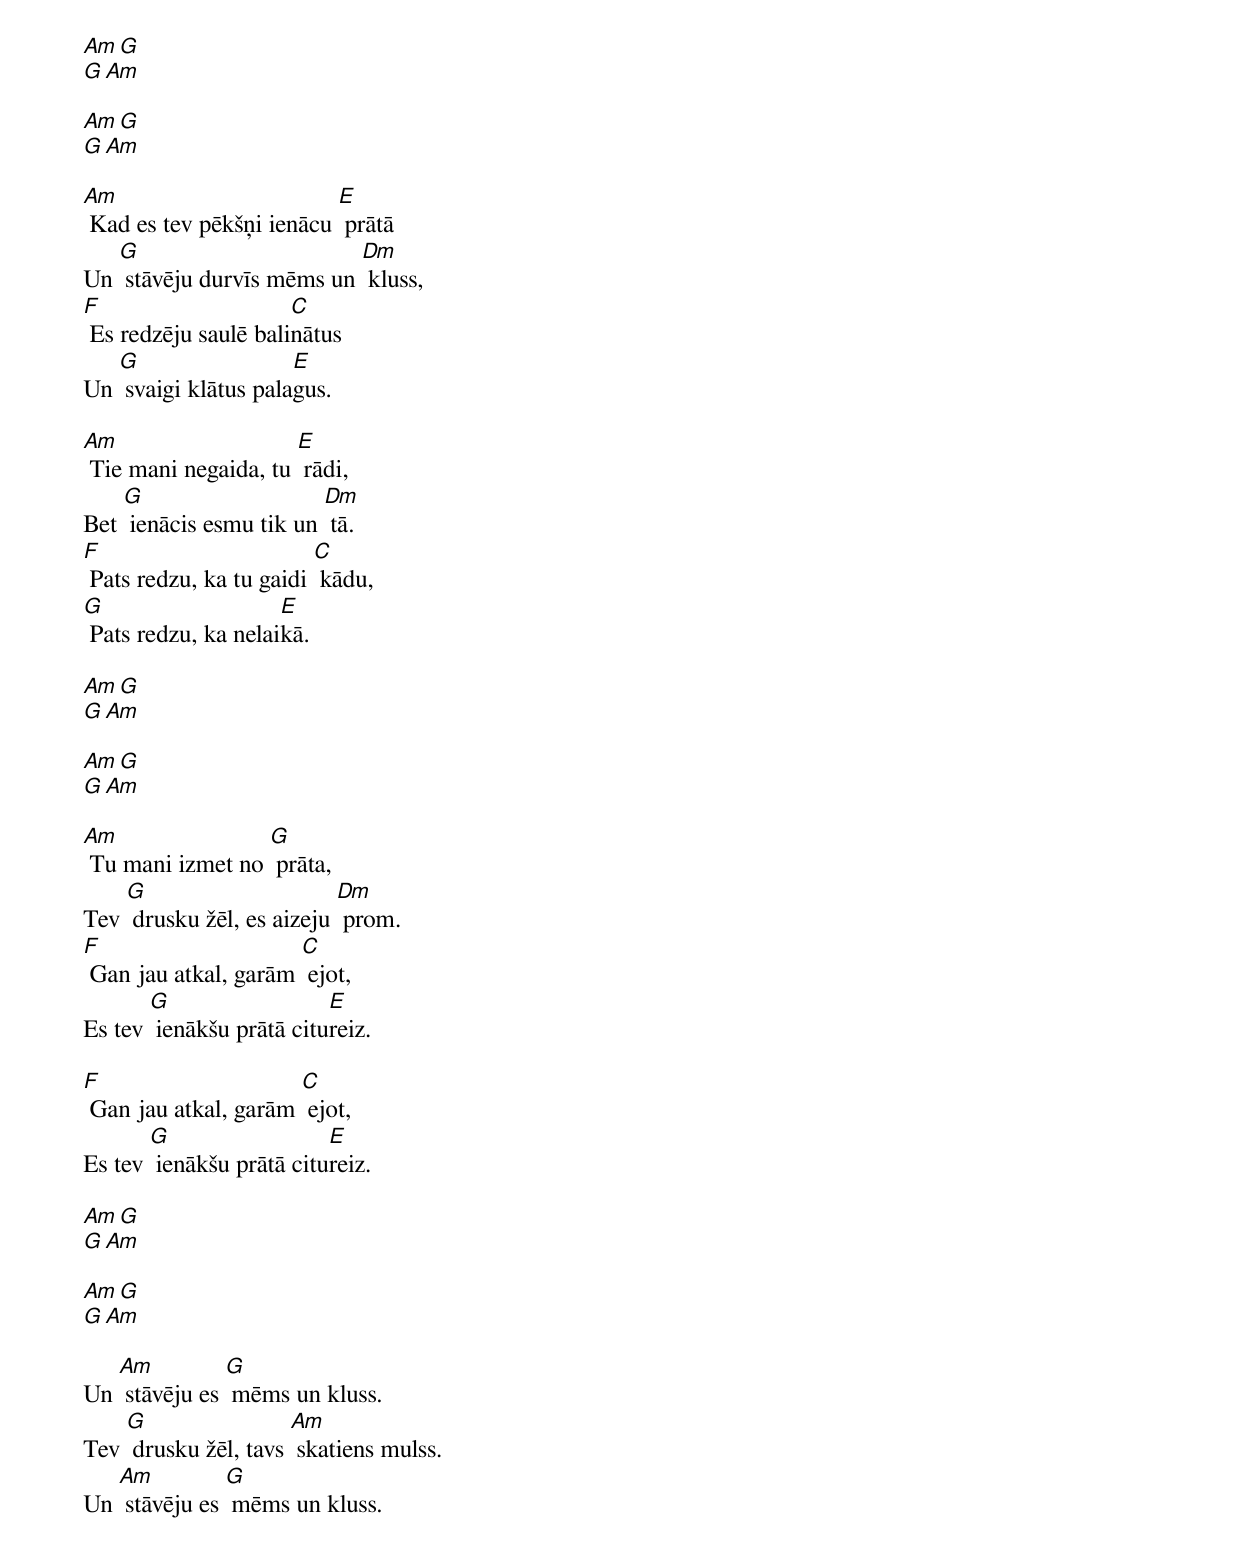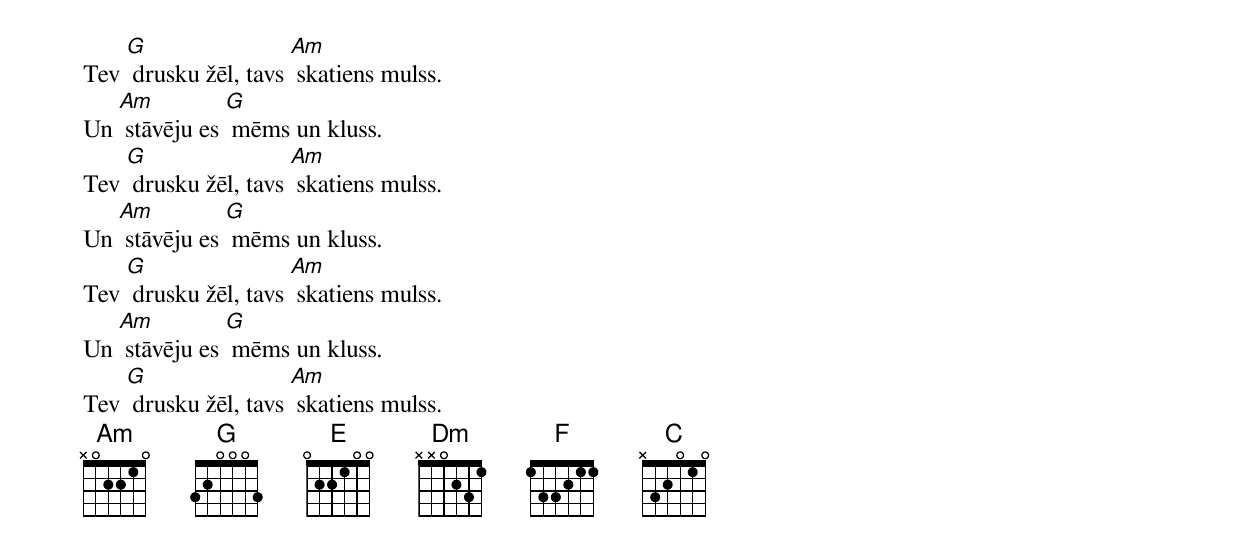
[Am][G]
[G][Am]

[Am][G]
[G][Am]

[Am] Kad es tev pēkšņi ienācu [E] prātā
Un [G] stāvēju durvīs mēms un [Dm] kluss,
[F] Es redzēju saulē bali[C]nātus
Un [G] svaigi klātus pala[E]gus.

[Am] Tie mani negaida, tu [E] rādi,
Bet [G] ienācis esmu tik un [Dm] tā.
[F] Pats redzu, ka tu gaidi [C] kādu,
[G] Pats redzu, ka nelai[E]kā.

[Am][G]
[G][Am]

[Am][G]
[G][Am]

[Am] Tu mani izmet no [G] prāta,
Tev [G] drusku žēl, es aizeju [Dm] prom.
[F] Gan jau atkal, garām [C] ejot,
Es tev [G] ienākšu prātā citu[E]reiz.

[F] Gan jau atkal, garām [C] ejot,
Es tev [G] ienākšu prātā citu[E]reiz.

[Am][G]
[G][Am]

[Am][G]
[G][Am]

Un [Am] stāvēju es [G] mēms un kluss.
Tev [G] drusku žēl, tavs [Am] skatiens mulss.
Un [Am] stāvēju es [G] mēms un kluss.
Tev [G] drusku žēl, tavs [Am] skatiens mulss.
Un [Am] stāvēju es [G] mēms un kluss.
Tev [G] drusku žēl, tavs [Am] skatiens mulss.
Un [Am] stāvēju es [G] mēms un kluss.
Tev [G] drusku žēl, tavs [Am] skatiens mulss.
Un [Am] stāvēju es [G] mēms un kluss.
Tev [G] drusku žēl, tavs [Am] skatiens mulss.
